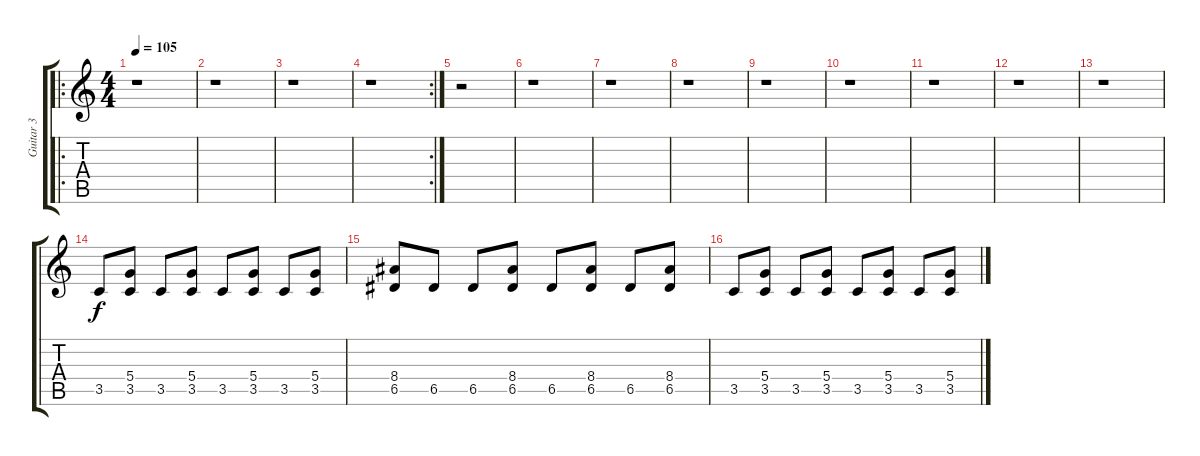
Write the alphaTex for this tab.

\track ("Guitar 3" "Guitar 3") {instrument distortionguitar}
\staff {score tabs}
\tuning (E4 B3 G3 D3 A2 E2) {hide}
\ro
\ts (4 4)
\tempo 105
\clef g2
\ks c
r.1{dy f instrument distortionguitar} |
r.1 |
r.1 |
\rc 2
r.1 |
r.2 |
r.1 |
r.1 |
r.1 |
r.1 |
r.1 |
r.1 |
r.1 |
r.1 |
3.5.8 (5.4 3.5).8 3.5.8 (5.4 3.5).8 3.5.8 (5.4 3.5).8 3.5.8 (5.4 3.5).8 |
(8.4 6.5).8 6.5.8 6.5.8 (8.4 6.5).8 6.5.8 (8.4 6.5).8 6.5.8 (8.4 6.5).8 |
3.5.8 (5.4 3.5).8 3.5.8 (5.4 3.5).8 3.5.8 (5.4 3.5).8 3.5.8 (5.4 3.5).8
